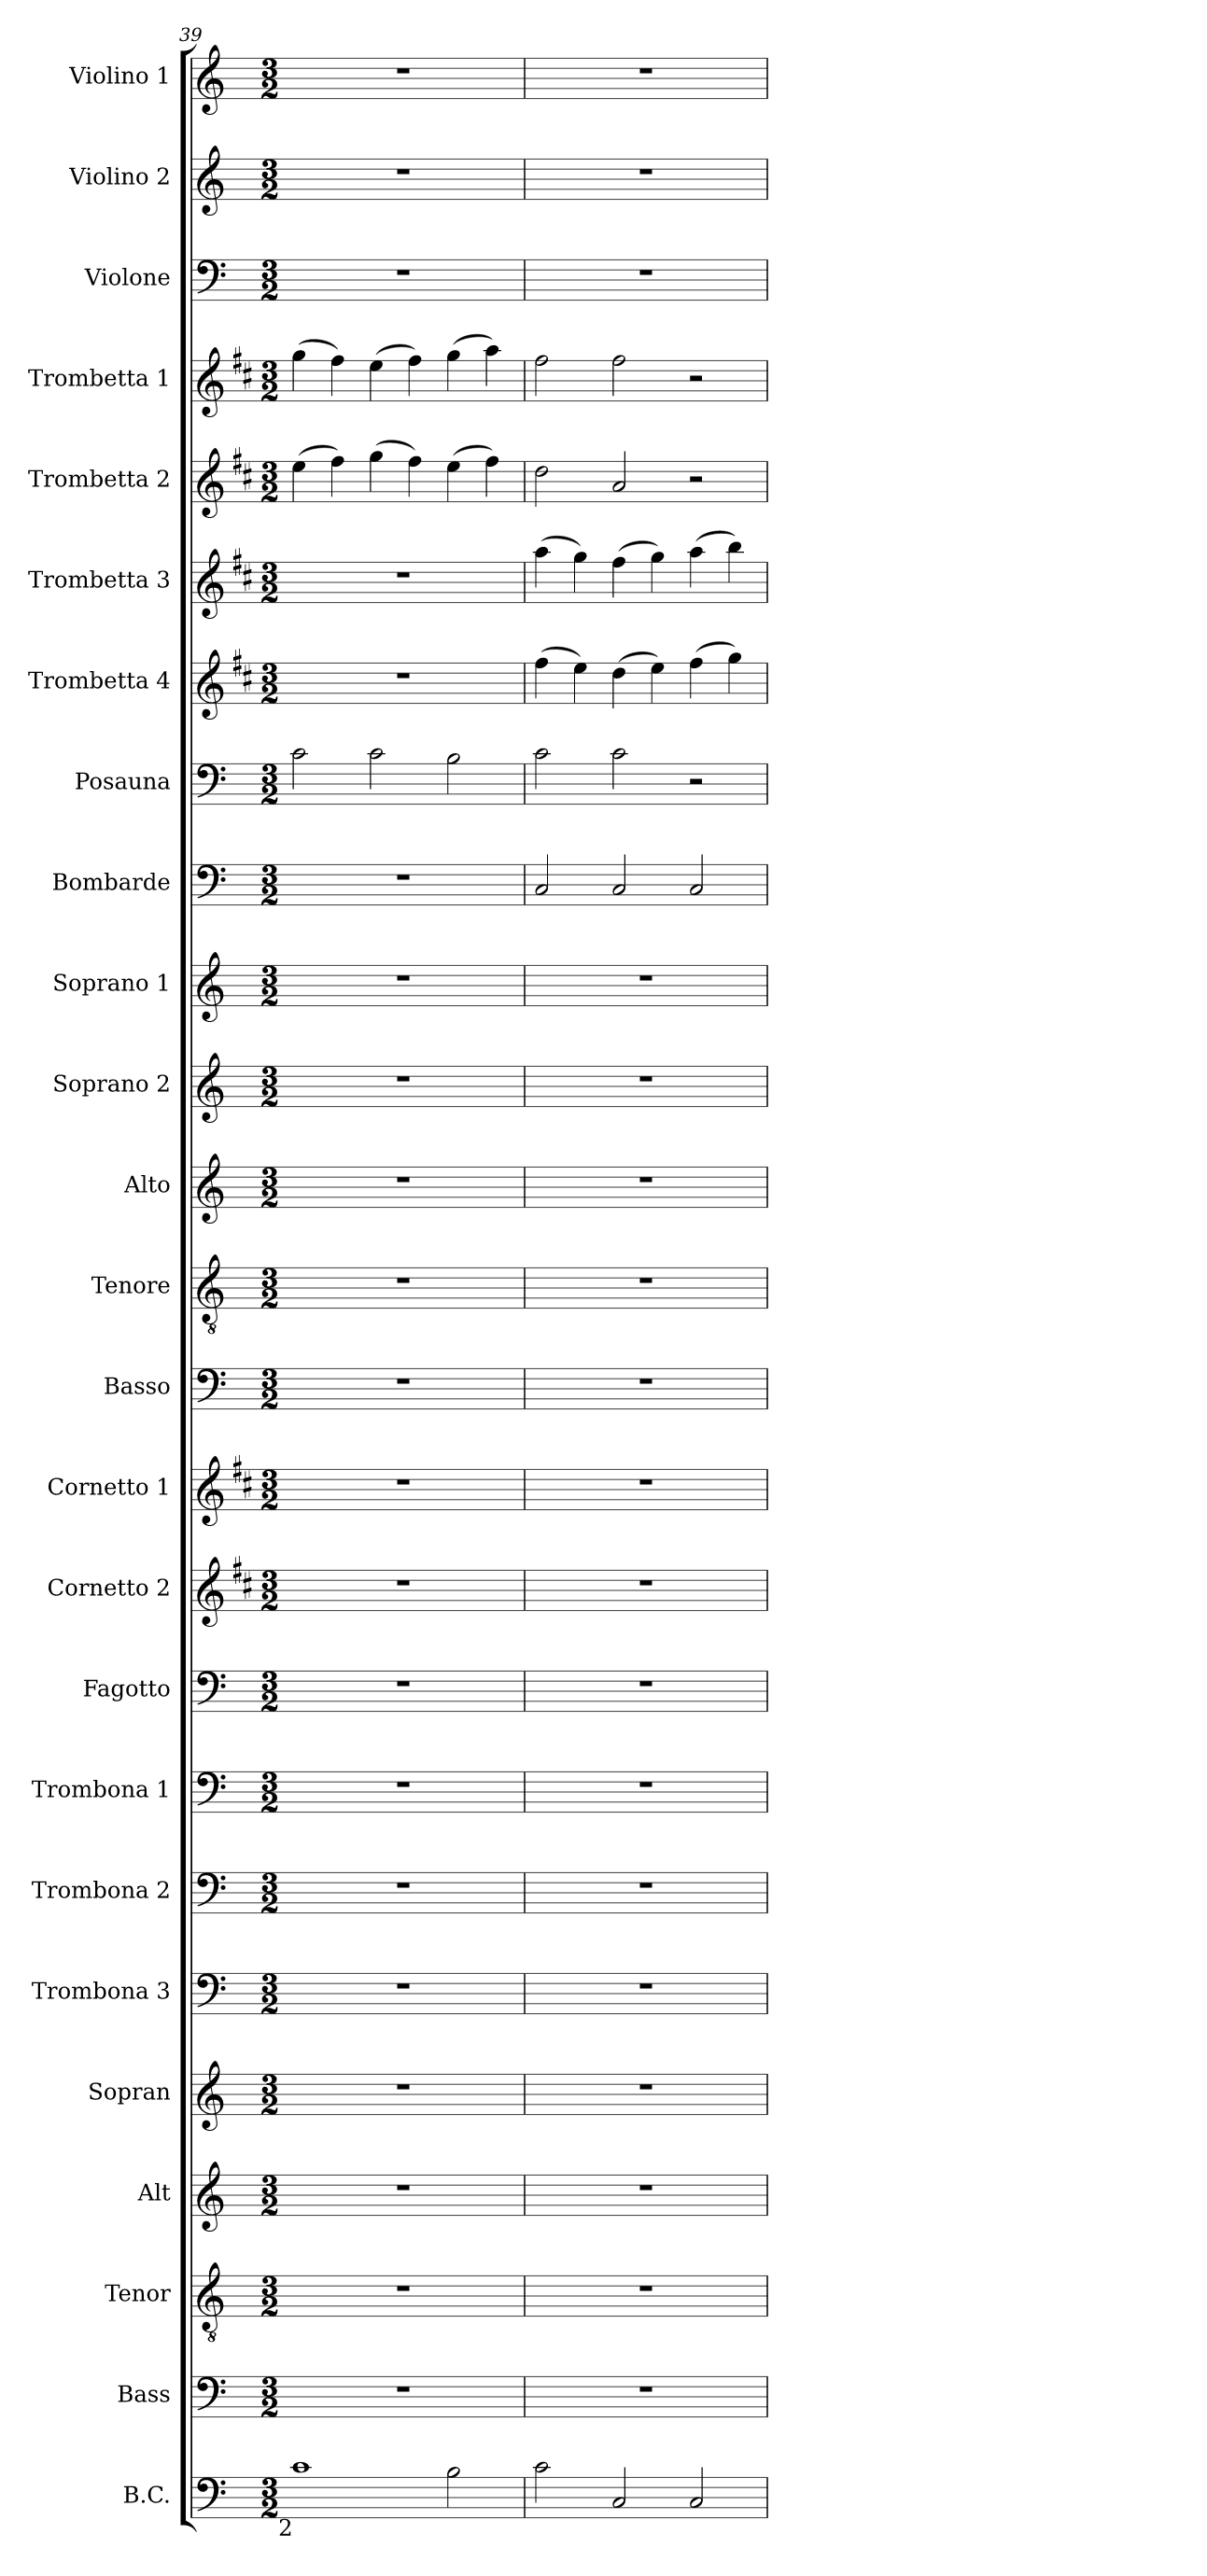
**kern	**kern	**kern	**kern	**kern	**kern	**kern	**kern	**kern	**kern	**kern	**kern	**kern	**kern	**kern	**kern	**kern	**kern	**kern	**kern	**kern	**kern	**kern	**kern	**kern
*part25	*part24	*part23	*part22	*part21	*part20	*part19	*part18	*part17	*part16	*part15	*part14	*part13	*part12	*part11	*part10	*part9	*part8	*part7	*part6	*part5	*part4	*part3	*part2	*part1
*staff25	*staff24	*staff23	*staff22	*staff21	*staff20	*staff19	*staff18	*staff17	*staff16	*staff15	*staff14	*staff13	*staff12	*staff11	*staff10	*staff9	*staff8	*staff7	*staff6	*staff5	*staff4	*staff3	*staff2	*staff1
*I"B.C.	*I"Bass	*I"Tenor	*I"Alt	*I"Sopran	*I"Trombona 3	*I"Trombona 2	*I"Trombona 1	*I"Fagotto	*I"Cornetto 2	*I"Cornetto 1	*I"Basso	*I"Tenore	*I"Alto	*I"Soprano 2	*I"Soprano 1	*I"Bombarde	*I"Posauna	*I"Trombetta 4	*I"Trombetta 3	*I"Trombetta 2	*I"Trombetta 1	*I"Violone	*I"Violino 2	*I"Violino 1
*I'B.C.	*I'B.	*I'T.	*I'A.	*I'S.	*I'Tbn. 2	*I'Tbn. 2	*I'Tbn. 1	*I'Fag.	*I'Cor. 2	*I'Cor. 1	*I'B.	*I'T.	*I'A.	*I'S.	*I'S.	*	*	*	*	*	*	*	*I'Vl. 2	*I'Vl. 1
*clefF4	*clefF4	*clefGv2	*clefG2	*clefG2	*clefF4	*clefF4	*clefF4	*clefF4	*clefG2	*clefG2	*clefF4	*clefGv2	*clefG2	*clefG2	*clefG2	*clefF4	*clefF4	*clefG2	*clefG2	*clefG2	*clefG2	*clefF4	*clefG2	*clefG2
*	*	*ITrd7c12	*	*	*	*	*	*	*ITrd1c2	*ITrd1c2	*	*ITrd7c12	*	*	*	*	*	*ITrd1c2	*ITrd1c2	*ITrd1c2	*ITrd1c2	*	*	*
*k[]	*k[]	*k[]	*k[]	*k[]	*k[]	*k[]	*k[]	*k[]	*k[]	*k[]	*k[]	*k[]	*k[]	*k[]	*k[]	*k[]	*k[]	*k[]	*k[]	*k[]	*k[]	*k[]	*k[]	*k[]
*C:	*C:	*C:	*C:	*C:	*C:	*C:	*C:	*C:	*C:	*C:	*C:	*C:	*C:	*C:	*C:	*C:	*C:	*C:	*C:	*C:	*C:	*C:	*C:	*C:
*M3/2	*M3/2	*M3/2	*M3/2	*M3/2	*M3/2	*M3/2	*M3/2	*M3/2	*M3/2	*M3/2	*M3/2	*M3/2	*M3/2	*M3/2	*M3/2	*M3/2	*M3/2	*M3/2	*M3/2	*M3/2	*M3/2	*M3/2	*M3/2	*M3/2
=39	=39	=39	=39	=39	=39	=39	=39	=39	=39	=39	=39	=39	=39	=39	=39	=39	=39	=39	=39	=39	=39	=39	=39	=39
!LO:TX:b:rj:t=2	!	!	!	!	!	!	!	!	!	!	!	!	!	!	!	!	!	!	!	!	!	!	!	!
!	!LO:N:vis=1	!LO:N:vis=1	!LO:N:vis=1	!LO:N:vis=1	!LO:N:vis=1	!LO:N:vis=1	!LO:N:vis=1	!LO:N:vis=1	!LO:N:vis=1	!LO:N:vis=1	!LO:N:vis=1	!LO:N:vis=1	!LO:N:vis=1	!LO:N:vis=1	!LO:N:vis=1	!LO:N:vis=1	!	!LO:N:vis=1	!LO:N:vis=1	!	!	!LO:N:vis=1	!LO:N:vis=1	!LO:N:vis=1
1ci	1.r	1.r	1.r	1.r	1.r	1.r	1.r	1.r	1.r	1.r	1.r	1.r	1.r	1.r	1.r	1.r	2ci\	1.r	1.r	(4ddi\	(4ffi\	1.r	1.r	1.r
.	.	.	.	.	.	.	.	.	.	.	.	.	.	.	.	.	.	.	.	4eei\)	4eei\)	.	.	.
.	.	.	.	.	.	.	.	.	.	.	.	.	.	.	.	.	2ci\	.	.	(4ffi\	(4ddi\	.	.	.
.	.	.	.	.	.	.	.	.	.	.	.	.	.	.	.	.	.	.	.	4eei\)	4eei\)	.	.	.
2Bi\	.	.	.	.	.	.	.	.	.	.	.	.	.	.	.	.	2Bi\	.	.	(4ddi\	(4ffi\	.	.	.
.	.	.	.	.	.	.	.	.	.	.	.	.	.	.	.	.	.	.	.	4eei\)	4ggi\)	.	.	.
=40	=40	=40	=40	=40	=40	=40	=40	=40	=40	=40	=40	=40	=40	=40	=40	=40	=40	=40	=40	=40	=40	=40	=40	=40
!	!LO:N:vis=1	!LO:N:vis=1	!LO:N:vis=1	!LO:N:vis=1	!LO:N:vis=1	!LO:N:vis=1	!LO:N:vis=1	!LO:N:vis=1	!LO:N:vis=1	!LO:N:vis=1	!LO:N:vis=1	!LO:N:vis=1	!LO:N:vis=1	!LO:N:vis=1	!LO:N:vis=1	!	!	!	!	!	!	!LO:N:vis=1	!LO:N:vis=1	!LO:N:vis=1
2ci\	1.r	1.r	1.r	1.r	1.r	1.r	1.r	1.r	1.r	1.r	1.r	1.r	1.r	1.r	1.r	2Ci/	2ci\	(4eei\	(4ggi\	2cci\	2eei\	1.r	1.r	1.r
.	.	.	.	.	.	.	.	.	.	.	.	.	.	.	.	.	.	4ddi\)	4ffi\)	.	.	.	.	.
2Ci/	.	.	.	.	.	.	.	.	.	.	.	.	.	.	.	2Ci/	2ci\	(4cci\	(4eei\	2gi/	2eei\	.	.	.
.	.	.	.	.	.	.	.	.	.	.	.	.	.	.	.	.	.	4ddi\)	4ffi\)	.	.	.	.	.
2Ci/	.	.	.	.	.	.	.	.	.	.	.	.	.	.	.	2Ci/	2r	(4eei\	(4ggi\	2r	2r	.	.	.
.	.	.	.	.	.	.	.	.	.	.	.	.	.	.	.	.	.	4ffi\)	4aai\)	.	.	.	.	.
=	=	=	=	=	=	=	=	=	=	=	=	=	=	=	=	=	=	=	=	=	=	=	=	=
*-	*-	*-	*-	*-	*-	*-	*-	*-	*-	*-	*-	*-	*-	*-	*-	*-	*-	*-	*-	*-	*-	*-	*-	*-
